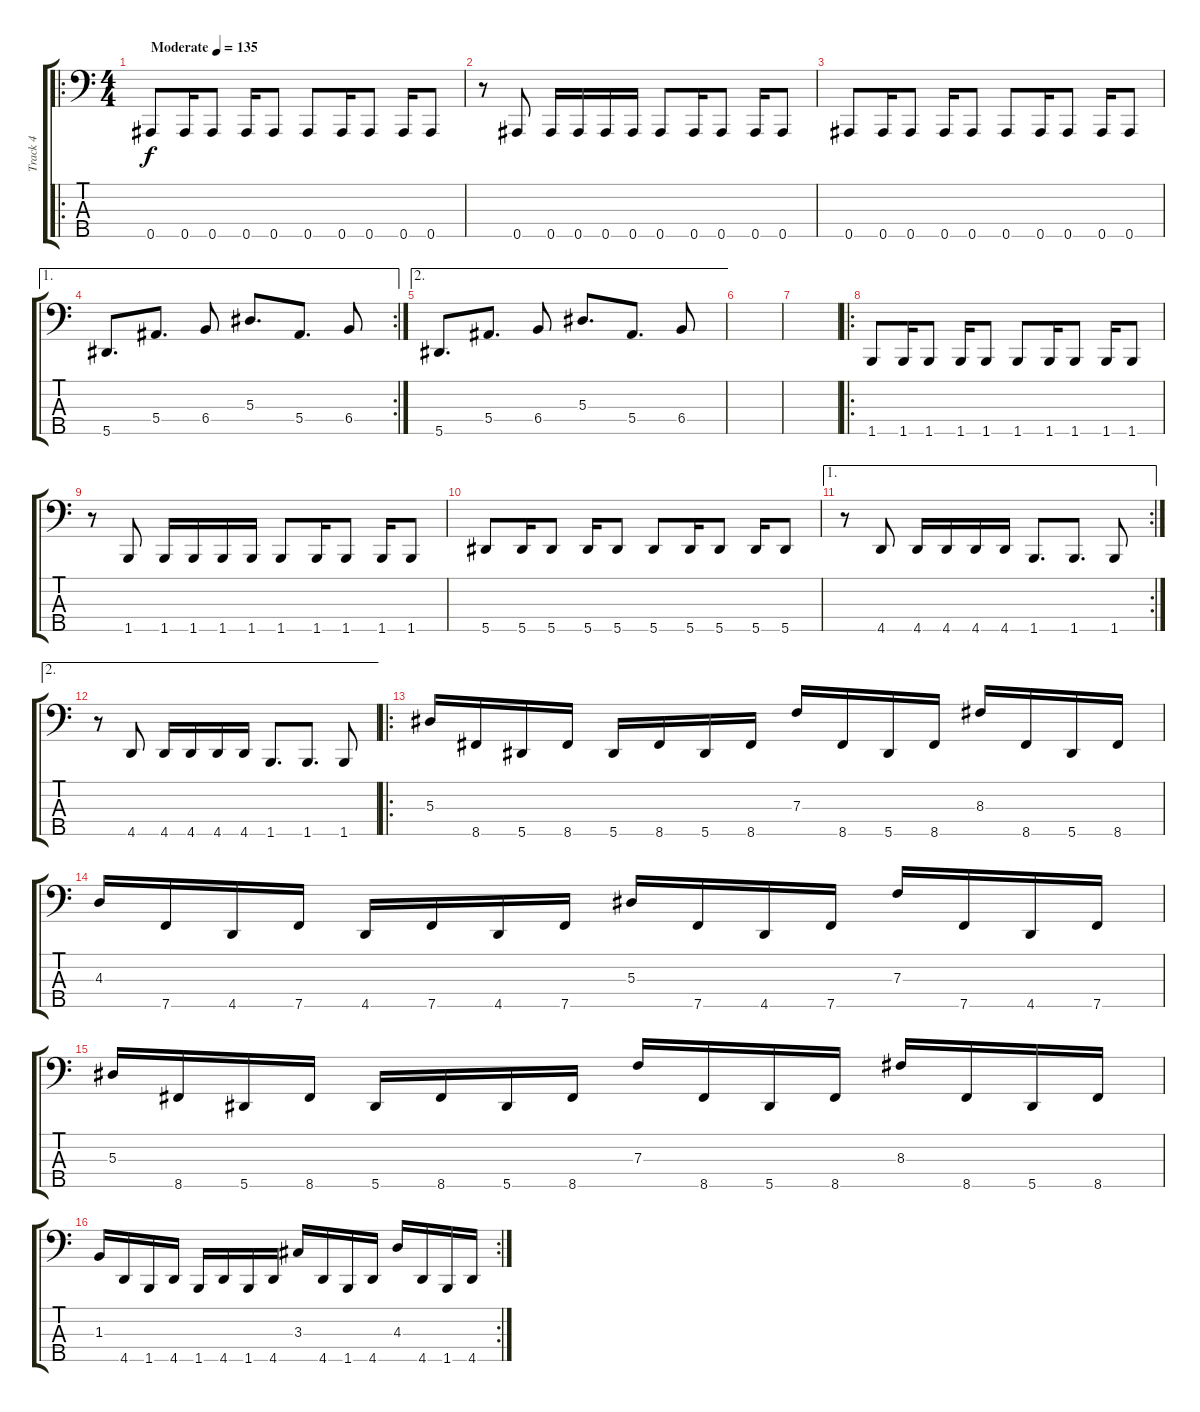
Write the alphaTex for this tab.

\track ("Track 4" "Track 4") {instrument electricbassfinger}
\staff {score tabs}
\tuning (Ab2 Eb2 Bb1 F1 Bb0) {hide}
\ro
\ts (4 4)
\tempo (135 "Moderate")
\clef f4
\ks c
0.5.8{dy f instrument electricbassfinger} 0.5.16 0.5.8 0.5.16 0.5.8 0.5.8 0.5.16 0.5.8 0.5.16 0.5.8 |
r.8 0.5.8 0.5.16 0.5.16 0.5.16 0.5.16 0.5.8 0.5.16 0.5.8 0.5.16 0.5.8 |
0.5.8 0.5.16 0.5.8 0.5.16 0.5.8 0.5.8 0.5.16 0.5.8 0.5.16 0.5.8 |
\ae 1
\rc 2
5.5.8{d} 5.4.8{d} 6.4.8 5.3.8{d} 5.4.8{d} 6.4.8 |
\ae 2
5.5.8{d} 5.4.8{d} 6.4.8 5.3.8{d} 5.4.8{d} 6.4.8 |
|
|
\ro
1.5.8 1.5.16 1.5.8 1.5.16 1.5.8 1.5.8 1.5.16 1.5.8 1.5.16 1.5.8 |
r.8 1.5.8 1.5.16 1.5.16 1.5.16 1.5.16 1.5.8 1.5.16 1.5.8 1.5.16 1.5.8 |
5.5.8 5.5.16 5.5.8 5.5.16 5.5.8 5.5.8 5.5.16 5.5.8 5.5.16 5.5.8 |
\ae 1
\rc 2
r.8 4.5.8 4.5.16 4.5.16 4.5.16 4.5.16 1.5.8{d} 1.5.8{d} 1.5.8 |
\ae 2
r.8 4.5.8 4.5.16 4.5.16 4.5.16 4.5.16 1.5.8{d} 1.5.8{d} 1.5.8 |
\ro
5.3.16 8.5.16 5.5.16 8.5.16 5.5.16 8.5.16 5.5.16 8.5.16 7.3.16 8.5.16 5.5.16 8.5.16 8.3.16 8.5.16 5.5.16 8.5.16 |
4.3.16 7.5.16 4.5.16 7.5.16 4.5.16 7.5.16 4.5.16 7.5.16 5.3.16 7.5.16 4.5.16 7.5.16 7.3.16 7.5.16 4.5.16 7.5.16 |
5.3.16 8.5.16 5.5.16 8.5.16 5.5.16 8.5.16 5.5.16 8.5.16 7.3.16 8.5.16 5.5.16 8.5.16 8.3.16 8.5.16 5.5.16 8.5.16 |
\rc 2
1.3.16 4.5.16 1.5.16 4.5.16 1.5.16 4.5.16 1.5.16 4.5.16 3.3.16 4.5.16 1.5.16 4.5.16 4.3.16 4.5.16 1.5.16 4.5.16
